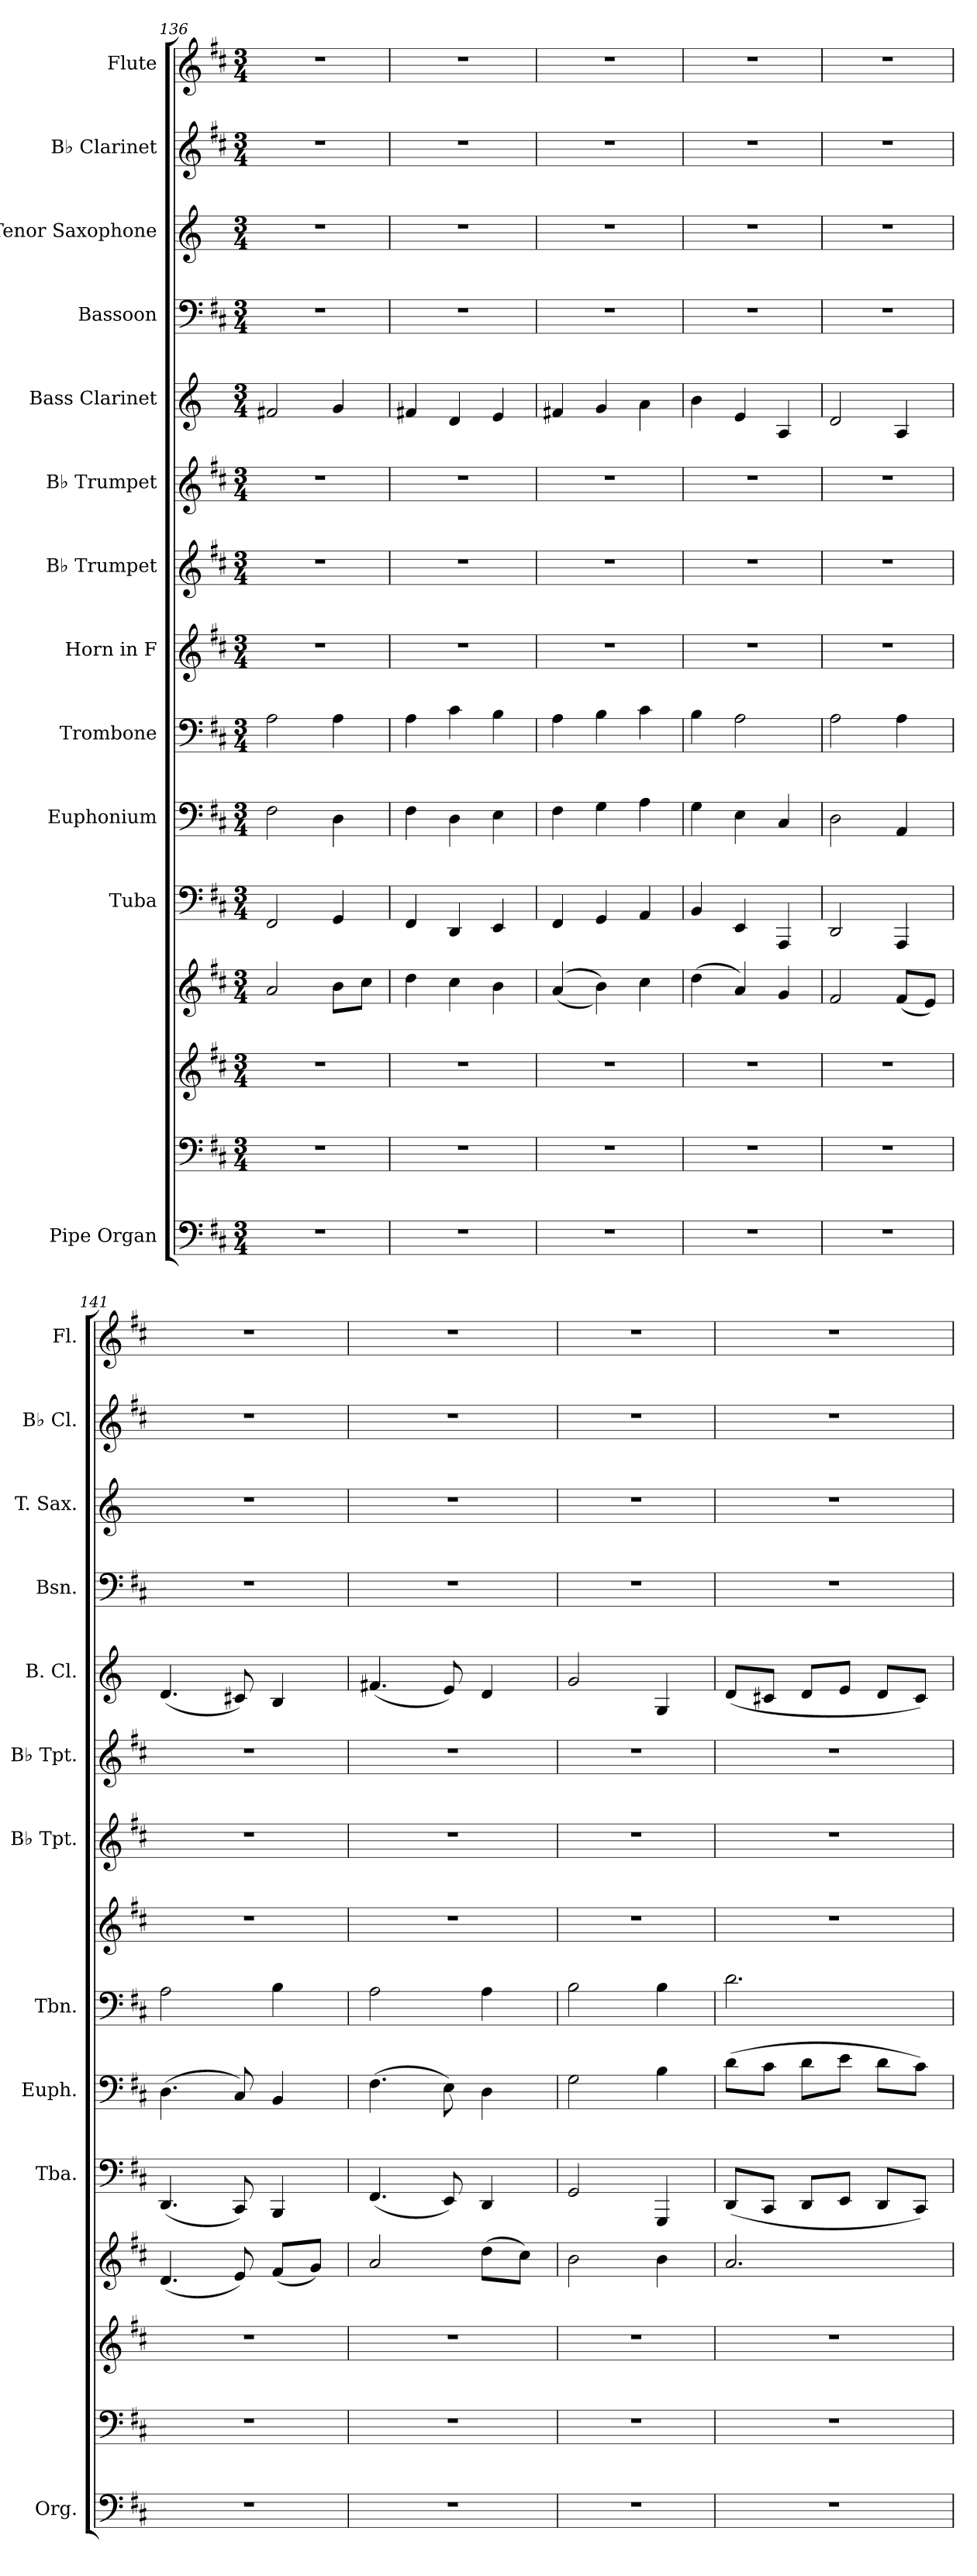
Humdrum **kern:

**kern	**kern	**kern	**kern	**kern	**kern	**kern	**kern	**kern	**kern	**kern	**kern	**kern	**kern	**kern
*part12	*part12	*part12	*part12	*part11	*part10	*part9	*part8	*part7	*part6	*part5	*part4	*part3	*part2	*part1
*staff15	*staff14	*staff13	*staff12	*staff11	*staff10	*staff9	*staff8	*staff7	*staff6	*staff5	*staff4	*staff3	*staff2	*staff1
*I"Pipe Organ	*	*	*	*I"Tuba	*I"Euphonium	*I"Trombone	*I"Horn in F	*I"B♭ Trumpet	*I"B♭ Trumpet	*I"Bass Clarinet	*I"Bassoon	*I"Tenor Saxophone	*I"B♭ Clarinet	*I"Flute
*I'Org.	*	*	*	*I'Tba.	*I'Euph.	*I'Tbn.	*	*I'B♭ Tpt.	*I'B♭ Tpt.	*I'B. Cl.	*I'Bsn.	*I'T. Sax.	*I'B♭ Cl.	*I'Fl.
*clefF4	*clefF4	*clefG2	*clefG2	*clefF4	*clefF4	*clefF4	*clefG2	*clefG2	*clefG2	*clefG2	*clefF4	*clefG2	*clefG2	*clefG2
*	*	*	*	*	*	*	*ITrd4c7	*ITrd1c2	*ITrd1c2	*ITrd8c14	*	*ITrd8c14	*ITrd1c2	*
*k[f#c#]	*k[f#c#]	*k[f#c#]	*k[f#c#]	*k[f#c#]	*k[f#c#]	*k[f#c#]	*k[f#]	*k[]	*k[]	*k[]	*k[f#c#]	*k[]	*k[]	*k[f#c#]
*M3/4	*M3/4	*M3/4	*M3/4	*M3/4	*M3/4	*M3/4	*M3/4	*M3/4	*M3/4	*M3/4	*M3/4	*M3/4	*M3/4	*M3/4
=136	=136	=136	=136	=136	=136	=136	=136	=136	=136	=136	=136	=136	=136	=136
2.r	2.r	2.r	2a/	2FF#/	2F#\	2A\	2.r	2.r	2.r	2F#X/	2.r	2.r	2.r	2.r
.	.	.	8b\L	4GG/	4D\	4A\	.	.	.	4G/	.	.	.	.
.	.	.	8cc#\J	.	.	.	.	.	.	.	.	.	.	.
=137	=137	=137	=137	=137	=137	=137	=137	=137	=137	=137	=137	=137	=137	=137
2.r	2.r	2.r	4dd\	4FF#/	4F#\	4A\	2.r	2.r	2.r	4F#X/	2.r	2.r	2.r	2.r
.	.	.	4cc#\	4DD/	4D\	4c#\	.	.	.	4D/	.	.	.	.
.	.	.	4b\	4EE/	4E\	4B\	.	.	.	4E/	.	.	.	.
=138	=138	=138	=138	=138	=138	=138	=138	=138	=138	=138	=138	=138	=138	=138
2.r	2.r	2.r	(>(>4a/	4FF#/	4F#\	4A\	2.r	2.r	2.r	4F#X/	2.r	2.r	2.r	2.r
.	.	.	4b\))	4GG/	4G\	4B\	.	.	.	4G/	.	.	.	.
.	.	.	4cc#\	4AA/	4A\	4c#\	.	.	.	4A\	.	.	.	.
=139	=139	=139	=139	=139	=139	=139	=139	=139	=139	=139	=139	=139	=139	=139
2.r	2.r	2.r	(>4dd\	4BB/	4G\	4B\	2.r	2.r	2.r	4B\	2.r	2.r	2.r	2.r
.	.	.	4a/)	4EE/	4E\	2A\	.	.	.	4E/	.	.	.	.
.	.	.	4g/	4AAA/	4C#/	.	.	.	.	4AA/	.	.	.	.
=140	=140	=140	=140	=140	=140	=140	=140	=140	=140	=140	=140	=140	=140	=140
2.r	2.r	2.r	2f#/	2DD/	2D\	2A\	2.r	2.r	2.r	2D/	2.r	2.r	2.r	2.r
.	.	.	(<8f#/L	4AAA/	4AA/	4A\	.	.	.	4AA/	.	.	.	.
.	.	.	8e/J)	.	.	.	.	.	.	.	.	.	.	.
=141	=141	=141	=141	=141	=141	=141	=141	=141	=141	=141	=141	=141	=141	=141
2.r	2.r	2.r	(<4.d/	(<4.DD/	(>4.D\	2A\	2.r	2.r	2.r	(<4.D/	2.r	2.r	2.r	2.r
.	.	.	8e/)	8CC#/)	8C#/)	.	.	.	.	8C#X/)	.	.	.	.
.	.	.	(<8f#/L	4BBB/	4BB/	4B\	.	.	.	4BB/	.	.	.	.
.	.	.	8g/J)	.	.	.	.	.	.	.	.	.	.	.
=142	=142	=142	=142	=142	=142	=142	=142	=142	=142	=142	=142	=142	=142	=142
2.r	2.r	2.r	2a/	(<4.FF#/	(>4.F#\	2A\	2.r	2.r	2.r	(<4.F#X/	2.r	2.r	2.r	2.r
.	.	.	.	8EE/)	8E\)	.	.	.	.	8E/)	.	.	.	.
.	.	.	(>8dd\L	4DD/	4D\	4A\	.	.	.	4D/	.	.	.	.
.	.	.	8cc#\J)	.	.	.	.	.	.	.	.	.	.	.
=143	=143	=143	=143	=143	=143	=143	=143	=143	=143	=143	=143	=143	=143	=143
2.r	2.r	2.r	2b\	2GG/	2G\	2B\	2.r	2.r	2.r	2G/	2.r	2.r	2.r	2.r
.	.	.	4b\	4GGG/	4B\	4B\	.	.	.	4GG/	.	.	.	.
=144	=144	=144	=144	=144	=144	=144	=144	=144	=144	=144	=144	=144	=144	=144
2.r	2.r	2.r	2.a/	(<8DD/L	(>8d\L	2.d\	2.r	2.r	2.r	(<8D/L	2.r	2.r	2.r	2.r
.	.	.	.	8CC#/J	8c#\J	.	.	.	.	8C#X/J	.	.	.	.
.	.	.	.	8DD/L	8d\L	.	.	.	.	8D/L	.	.	.	.
.	.	.	.	8EE/J	8e\J	.	.	.	.	8E/J	.	.	.	.
.	.	.	.	8DD/L	8d\L	.	.	.	.	8D/L	.	.	.	.
.	.	.	.	8CC#/J)	8c#\J)	.	.	.	.	8C#/J)	.	.	.	.
=	=	=	=	=	=	=	=	=	=	=	=	=	=	=
*-	*-	*-	*-	*-	*-	*-	*-	*-	*-	*-	*-	*-	*-	*-
